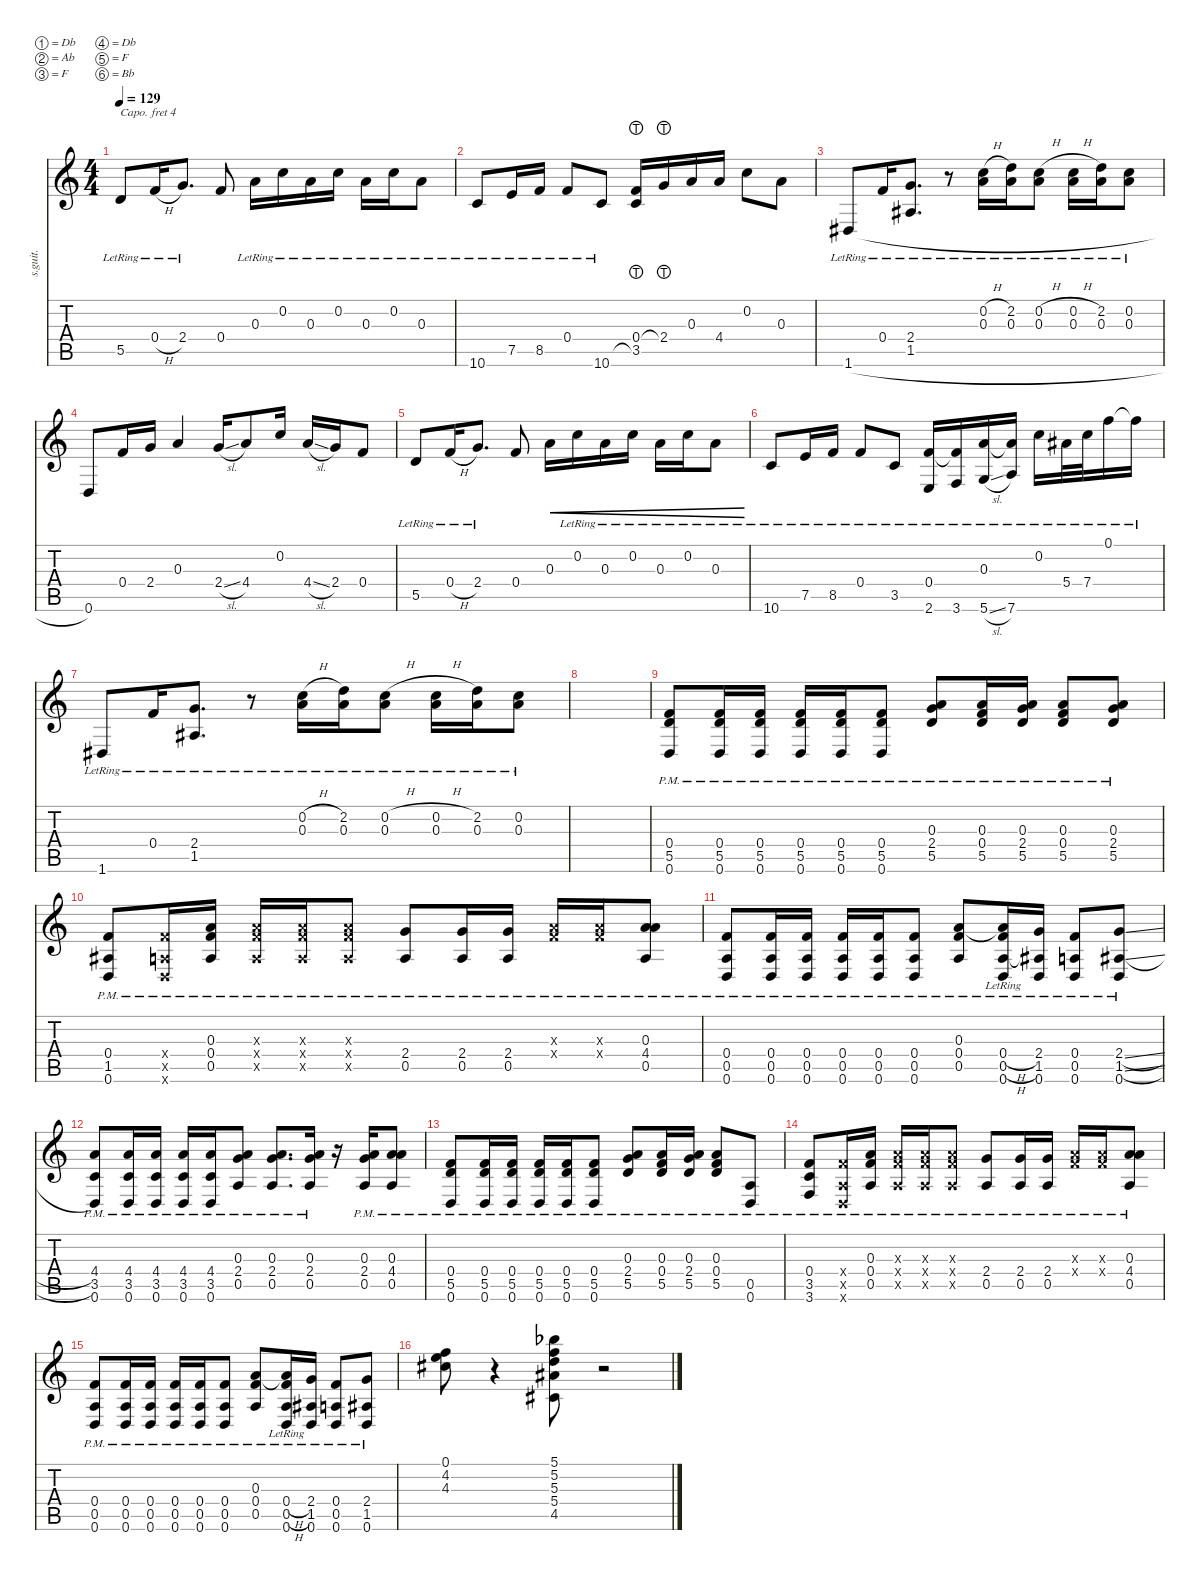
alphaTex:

\defaultSystemsLayout 4
\hideDynamics
\bracketExtendMode nobrackets
\otherSystemsTrackNameOrientation horizontal
\track ("Alex" "s.guit.") {instrument acousticguitarsteel}
\staff {score tabs}
\capo 4
\tuning (Db4 Ab3 F3 Db3 F2 Bb1)
\ts (4 4)
\tempo 129
\clef g2
\ks c
5.5{lr}.8{dy mp beam Up} 0.4{h lr}.16{dy mf beam Up} 2.4{lr}.8{d dy mp beam Up} 0.4.8{beam Up} 0.3{lr}.16{dy p beam Down} 0.2{lr}.16{beam Down} 0.3{lr}.16{beam Down} 0.2{lr}.16{beam Down} 0.3{lr}.16{beam Down} 0.2{lr}.16{beam Down} 0.3{lr}.8{beam Down} |
10.6{lr}.8{beam Up} 7.5{lr}.16{dy mp beam Up} 8.5{lr}.16{beam Up} 0.4{lr}.8{beam Up} 10.6{lr}.8{beam Up} (3.5{lht} 0.4).16{beam Up} 2.4{lht}.16{beam Up} 0.3.16{beam Up} 4.4.16{beam Up} 0.2.8{beam Down} 0.3.8{beam Down} |
1.6{h lr acc #}.8{beam Up} 0.4{lr}.16{beam Up} (1.5{lr acc #} 2.4{lr}).8{d beam Up} r.8{beam Up} (0.3{lr} 0.2{h lr}).16{beam Down} (0.3{lr} 2.2{lr}).16{beam Down} (0.3{lr} 0.2{h lr}).8{beam Down} (0.3{lr} 0.2{h lr}).16{beam Down} (0.3{lr} 2.2{lr}).16{beam Down} (0.3{lr} 0.2{lr}).8{beam Down} |
0.6.8{dy mf beam Up} 0.4.16{beam Up} 2.4.16{beam Up} 0.3.4{beam Up} 2.4{sl}.16{dy mp beam Up} 4.4.8{beam Up} 0.2.16{beam Up} 4.4{sl}.16{beam Up} 2.4.16{beam Up} 0.4.8{beam Up} |
5.5{lr}.8{beam Up} 0.4{h lr}.16{dy mf beam Up} 2.4{lr}.8{d dy mp beam Up} 0.4.8{beam Up} 0.3.16{cre beam Down} 0.2{lr}.16{cre beam Down} 0.3{lr}.16{cre beam Down} 0.2{lr}.16{cre beam Down} 0.3{lr}.16{cre beam Down} 0.2{lr}.16{cre beam Down} 0.3{lr}.8{cre beam Down} |
10.6{lr}.8{dy p beam Up} 7.5{lr}.16{dy mp beam Up} 8.5{lr}.16{beam Up} 0.4{lr}.8{beam Up} 3.5{lr}.8{beam Up} (0.4{lr} 2.6).16{beam Up} (0.4{lr t} 3.6).16{dy mf beam Up} (0.3{lr} 5.6{sl}).16{dy mp beam Up} (0.3{lr t} 7.6{lr}).16{beam Up} 0.2{lr}.16{beam Down} 5.4{lr acc #}.32{beam Down} 7.4{lr}.32{beam Down} 0.1{lr}.16{beam Down} 0.1{lr t}.16{beam Down} |
1.6{lr acc #}.8{beam Up} 0.4{lr}.16{beam Up} (1.5{lr acc #} 2.4{lr}).8{d beam Up} r.8{beam Up} (0.3{lr} 0.2{h lr}).16{dy mf beam Down} (0.3{lr} 2.2{lr}).16{beam Down} (0.3{lr} 0.2{h lr}).8{beam Down} (0.3{lr} 0.2{h lr}).16{beam Down} (0.3{lr} 2.2{lr}).16{beam Down} (0.3{lr} 0.2{lr}).8{beam Down} |
|
(5.5{pm} 0.6{pm} 0.4{pm}).8{beam Up} (0.4{pm} 5.5{pm} 0.6{pm}).16{dy mp beam Up} (0.4{pm} 5.5{pm} 0.6{pm}).16{beam Up} (0.4{pm} 5.5{pm} 0.6{pm}).16{beam Up} (0.4{pm} 5.5{pm} 0.6{pm}).16{beam Up} (0.4{pm} 5.5{pm} 0.6{pm}).8{beam Up} (0.3 5.5{pm} 2.4{pm}).8{beam Up} (5.5{pm} 0.4 0.3{pm}).16{dy p beam Up} (5.5{pm} 2.4 0.3{pm}).16{beam Up} (5.5{pm} 0.4 0.3{pm}).8{beam Up} (5.5{pm} 2.4 0.3{pm}).8{beam Up} |
(0.6{pm} 1.5{acc #} 0.4{pm}).8{dy mp beam Up} (0.6{pm x} 0.5{pm x} 0.4{x}).16{dy p beam Up} (0.3 0.5{pm} 0.4{pm}).16{beam Up} (0.3{pm x} 0.5{pm x} 0.4{pm x}).16{beam Up} (0.3{pm x} 0.5{pm x} 0.4{pm x}).16{beam Up} (0.3{pm x} 0.5{pm x} 0.4{pm x}).8{beam Up} (2.4 0.5{pm}).8{beam Up} (2.4 0.5{pm}).16{beam Up} (2.4 0.5{pm}).16{beam Up} (0.4{pm x} 0.3{x}).16{beam Up} (0.4{pm x} 0.3{x}).16{beam Up} (4.4 0.3{pm} 0.5{pm}).8{beam Up} |
(0.6{pm} 0.5{pm} 0.4{pm}).8{dy mp beam Up} (0.5{pm} 0.6{pm} 0.4{pm}).16{beam Up} (0.4{pm} 0.6{pm} 0.5{pm}).16{beam Up} (0.6{pm} 0.5{pm} 0.4{pm}).16{dy p beam Up} (0.4{pm} 0.5{pm} 0.6{pm}).16{beam Up} (0.4{pm} 0.6{pm} 0.5{pm}).8{dy mp beam Up} (0.3 0.4{pm} 0.5{pm}).8{beam Up} (0.4{h} 0.3{lr t} 0.5{h} 0.6{pm}).16{beam Up} (2.4 1.5{acc #} 0.6{pm}).16{beam Up} (0.4 0.6{pm} 0.5).8{beam Up} (2.4{sl} 1.5{sl acc #} 0.6{pm}).8{beam Up} |
(4.4 3.5 0.6{pm}).8{beam Up} (4.4 3.5 0.6{pm}).16{beam Up} (4.4{pm} 3.5{pm} 0.6{pm}).16{beam Up} (4.4{pm} 3.5{pm} 0.6{pm}).16{beam Up} (4.4{pm} 3.5{pm} 0.6{pm}).16{beam Up} (2.4 0.5{pm} 0.3{pm}).8{beam Up} (2.4 0.5{pm} 0.3{pm}).8{d beam Up} (2.4{pm} 0.5{pm} 0.3{pm}).16{beam Up} r.16{beam Up} (2.4 0.5{pm} 0.3{pm}).16{beam Up} (4.4 0.5{pm} 0.3{pm}).8{beam Up} |
(5.5{pm} 0.6{pm} 0.4{pm}).8{dy mf beam Up} (0.4{pm} 5.5{pm} 0.6{pm}).16{dy mp beam Up} (0.4{pm} 5.5{pm} 0.6{pm}).16{beam Up} (0.4{pm} 5.5{pm} 0.6{pm}).16{beam Up} (0.4{pm} 5.5{pm} 0.6{pm}).16{beam Up} (0.4{pm} 5.5{pm} 0.6{pm}).8{beam Up} (0.3 5.5{pm} 2.4{pm}).8{beam Up} (5.5{pm} 0.4 0.3{pm}).16{dy p beam Up} (5.5{pm} 2.4 0.3{pm}).16{beam Up} (5.5{pm} 0.4 0.3{pm}).8{beam Up} (0.6{pm} 0.5{pm}).8{dy mp beam Up} |
(3.6{pm} 3.5{pm} 0.4{pm}).8{dy mf beam Up} (0.6{pm x} 0.5{pm x} 0.4{x}).16{dy p beam Up} (0.3 0.5{pm} 0.4{pm}).16{beam Up} (0.3{pm x} 0.5{pm x} 0.4{pm x}).16{beam Up} (0.3{pm x} 0.5{pm x} 0.4{pm x}).16{beam Up} (0.3{pm x} 0.5{pm x} 0.4{pm x}).8{beam Up} (2.4 0.5{pm}).8{beam Up} (2.4 0.5{pm}).16{beam Up} (2.4 0.5{pm}).16{beam Up} (0.4{pm x} 0.3{x}).16{beam Up} (0.4{pm x} 0.3{x}).16{beam Up} (4.4 0.3{pm} 0.5{pm}).8{beam Up} |
(0.6{pm} 0.5{pm} 0.4{pm}).8{dy mp beam Up} (0.5{pm} 0.6{pm} 0.4{pm}).16{beam Up} (0.4{pm} 0.6{pm} 0.5{pm}).16{beam Up} (0.6{pm} 0.5{pm} 0.4{pm}).16{dy p beam Up} (0.4{pm} 0.5{pm} 0.6{pm}).16{beam Up} (0.4{pm} 0.6{pm} 0.5{pm}).8{dy mp beam Up} (0.3 0.4{pm} 0.5{pm}).8{beam Up} (0.4{h} 0.3{lr t} 0.5{h} 0.6{pm}).16{beam Up} (2.4 1.5{acc #} 0.6{pm}).16{beam Up} (0.4 0.6{pm} 0.5).8{beam Up} (2.4 1.5{acc #} 0.6{pm}).8{beam Up} |
(4.2 4.3{acc #} 0.1).8{dy mf beam Down} r.4{beam Down} (5.2 5.3 5.1{acc b} 5.4{acc #} 4.5{acc #}).8{beam Down} r.2{beam Down}
